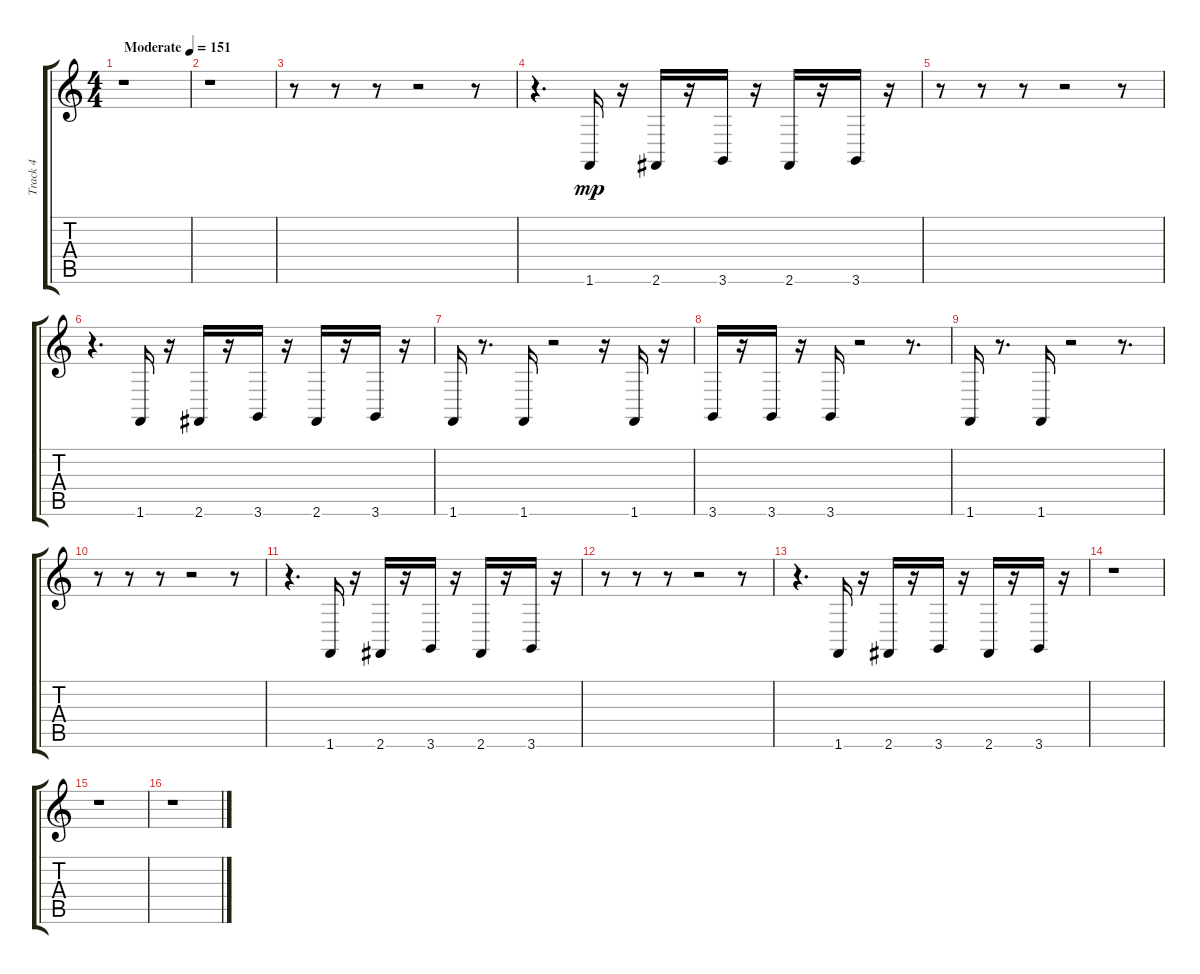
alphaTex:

\track ("Track 4" "Track 4") {instrument tuba}
\staff {score tabs}
\tuning (E4 B3 G3 D3 A2 E2) {hide}
\ts (4 4)
\tempo (151 "Moderate")
\clef g2
\ks c
r.1{dy mp instrument tuba} |
r.1 |
r.8 r.8 r.8 r.2 r.8 |
r.4{d} 1.6.16 r.16 2.6.16 r.16 3.6.16 r.16 2.6.16 r.16 3.6.16 r.16 |
r.8 r.8 r.8 r.2 r.8 |
r.4{d} 1.6.16 r.16 2.6.16 r.16 3.6.16 r.16 2.6.16 r.16 3.6.16 r.16 |
1.6.16 r.8{d} 1.6.16 r.2 r.16 1.6.16 r.16 |
3.6.16 r.16 3.6.16 r.16 3.6.16 r.2 r.8{d} |
1.6.16 r.8{d} 1.6.16 r.2 r.8{d} |
r.8 r.8 r.8 r.2 r.8 |
r.4{d} 1.6.16 r.16 2.6.16 r.16 3.6.16 r.16 2.6.16 r.16 3.6.16 r.16 |
r.8 r.8 r.8 r.2 r.8 |
r.4{d} 1.6.16 r.16 2.6.16 r.16 3.6.16 r.16 2.6.16 r.16 3.6.16 r.16 |
r.1 |
r.1 |
r.1
